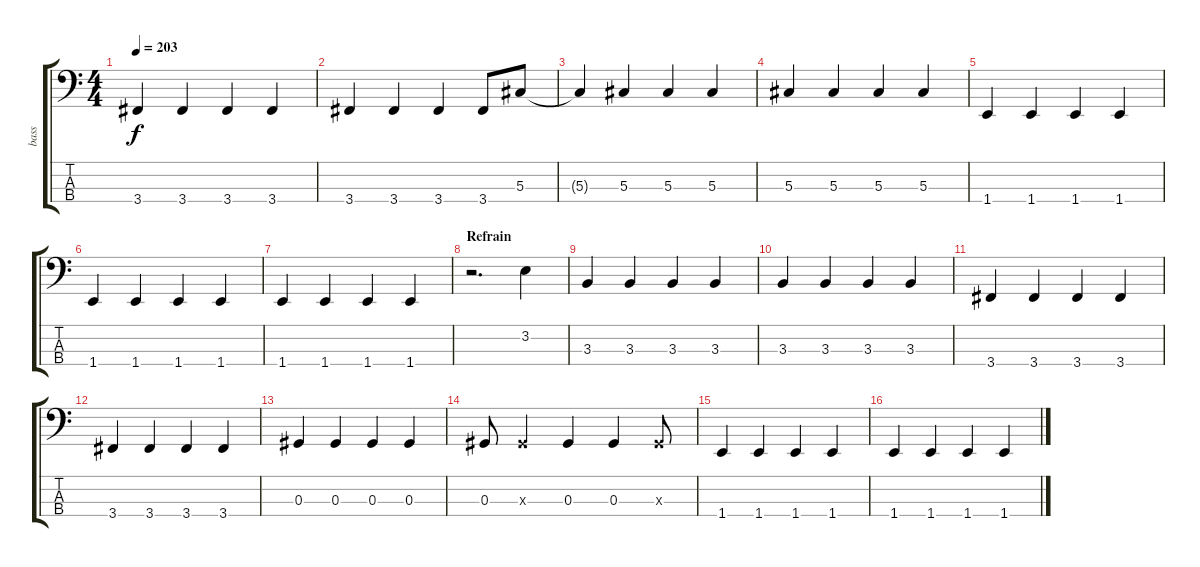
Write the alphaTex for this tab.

\track ("bass" "bass") {instrument electricbasspick}
\staff {score tabs}
\tuning (Gb2 Db2 Ab1 Eb1) {hide}
\ts (4 4)
\tempo 203
\clef f4
\ks c
3.4.4{dy f} 3.4.4 3.4.4 3.4.4 |
3.4.4 3.4.4 3.4.4 3.4.8 5.3.8 |
5.3{t}.4 5.3.4 5.3.4 5.3.4 |
5.3.4 5.3.4 5.3.4 5.3.4 |
1.4.4 1.4.4 1.4.4 1.4.4 |
1.4.4 1.4.4 1.4.4 1.4.4 |
1.4.4 1.4.4 1.4.4 1.4.4 |
\section ("" "Refrain")
r.2{d} 3.2.4 |
3.3.4 3.3.4 3.3.4 3.3.4 |
3.3.4 3.3.4 3.3.4 3.3.4 |
3.4.4 3.4.4 3.4.4 3.4.4 |
3.4.4 3.4.4 3.4.4 3.4.4 |
0.3.4 0.3.4 0.3.4 0.3.4 |
0.3.8 0.3{x}.4 0.3.4 0.3.4 0.3{x}.8 |
1.4.4 1.4.4 1.4.4 1.4.4 |
1.4.4 1.4.4 1.4.4 1.4.4
